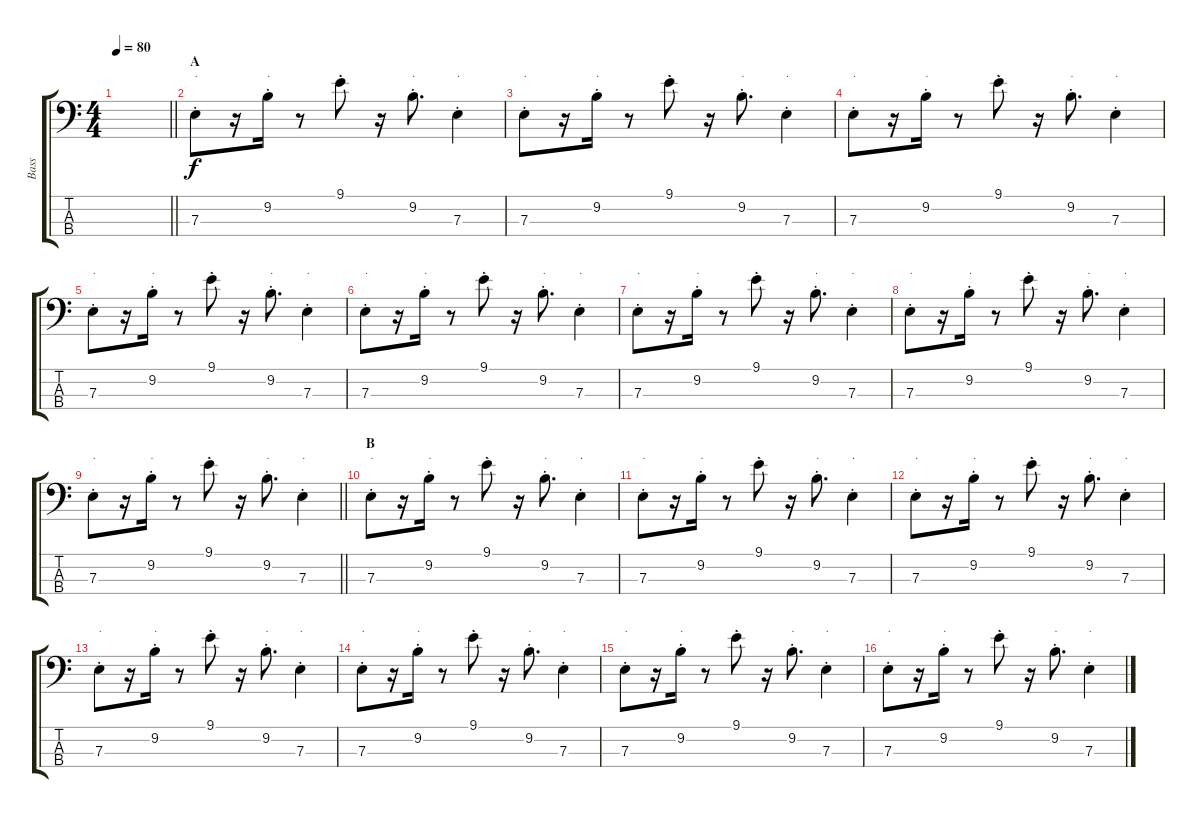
\track ("Bass" "Bass") {instrument electricbassfinger}
\staff {score tabs}
\tuning (G2 D2 A1 E1) {hide}
\ts (4 4)
\tempo 80
\clef f4
\barLineRight lightlight
\ks c
|
\section ("" "A")
7.3{st}.8{txt "."} r.16 9.2{st}.16{txt "."} r.8 9.1{st}.8{txt "."} r.16 9.2{st}.8{d txt "."} 7.3{st}.4{txt "."} |
7.3{st}.8{txt "."} r.16 9.2{st}.16{txt "."} r.8 9.1{st}.8{txt "."} r.16 9.2{st}.8{d txt "."} 7.3{st}.4{txt "."} |
7.3{st}.8{txt "."} r.16 9.2{st}.16{txt "."} r.8 9.1{st}.8{txt "."} r.16 9.2{st}.8{d txt "."} 7.3{st}.4{txt "."} |
7.3{st}.8{txt "."} r.16 9.2{st}.16{txt "."} r.8 9.1{st}.8{txt "."} r.16 9.2{st}.8{d txt "."} 7.3{st}.4{txt "."} |
7.3{st}.8{txt "."} r.16 9.2{st}.16{txt "."} r.8 9.1{st}.8{txt "."} r.16 9.2{st}.8{d txt "."} 7.3{st}.4{txt "."} |
7.3{st}.8{txt "."} r.16 9.2{st}.16{txt "."} r.8 9.1{st}.8{txt "."} r.16 9.2{st}.8{d txt "."} 7.3{st}.4{txt "."} |
7.3{st}.8{txt "."} r.16 9.2{st}.16{txt "."} r.8 9.1{st}.8{txt "."} r.16 9.2{st}.8{d txt "."} 7.3{st}.4{txt "."} |
\barLineRight lightlight
7.3{st}.8{txt "."} r.16 9.2{st}.16{txt "."} r.8 9.1{st}.8{txt "."} r.16 9.2{st}.8{d txt "."} 7.3{st}.4{txt "."} |
\section ("" "B")
7.3{st}.8{txt "."} r.16 9.2{st}.16{txt "."} r.8 9.1{st}.8{txt "."} r.16 9.2{st}.8{d txt "."} 7.3{st}.4{txt "."} |
7.3{st}.8{txt "."} r.16 9.2{st}.16{txt "."} r.8 9.1{st}.8{txt "."} r.16 9.2{st}.8{d txt "."} 7.3{st}.4{txt "."} |
7.3{st}.8{txt "."} r.16 9.2{st}.16{txt "."} r.8 9.1{st}.8{txt "."} r.16 9.2{st}.8{d txt "."} 7.3{st}.4{txt "."} |
7.3{st}.8{txt "."} r.16 9.2{st}.16{txt "."} r.8 9.1{st}.8{txt "."} r.16 9.2{st}.8{d txt "."} 7.3{st}.4{txt "."} |
7.3{st}.8{txt "."} r.16 9.2{st}.16{txt "."} r.8 9.1{st}.8{txt "."} r.16 9.2{st}.8{d txt "."} 7.3{st}.4{txt "."} |
7.3{st}.8{txt "."} r.16 9.2{st}.16{txt "."} r.8 9.1{st}.8{txt "."} r.16 9.2{st}.8{d txt "."} 7.3{st}.4{txt "."} |
7.3{st}.8{txt "."} r.16 9.2{st}.16{txt "."} r.8 9.1{st}.8{txt "."} r.16 9.2{st}.8{d txt "."} 7.3{st}.4{txt "."}
